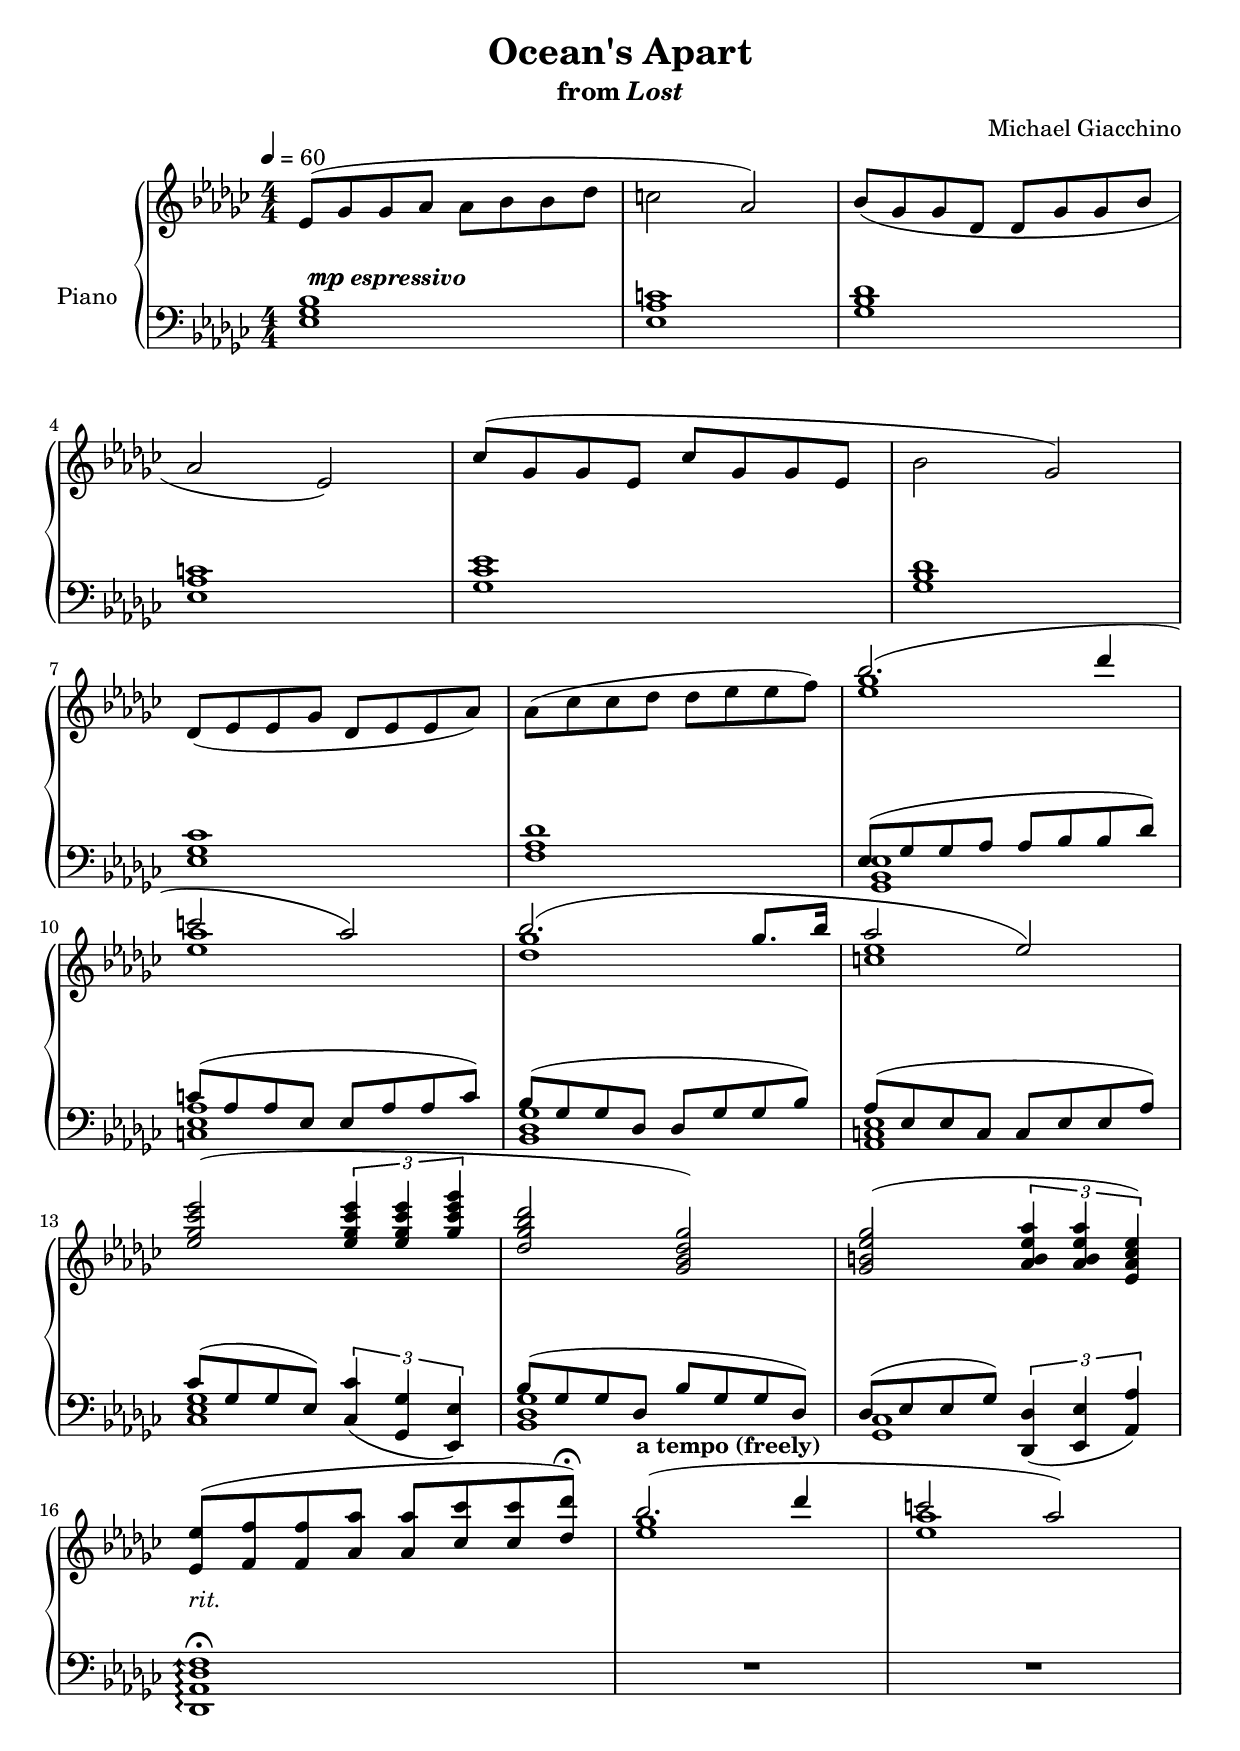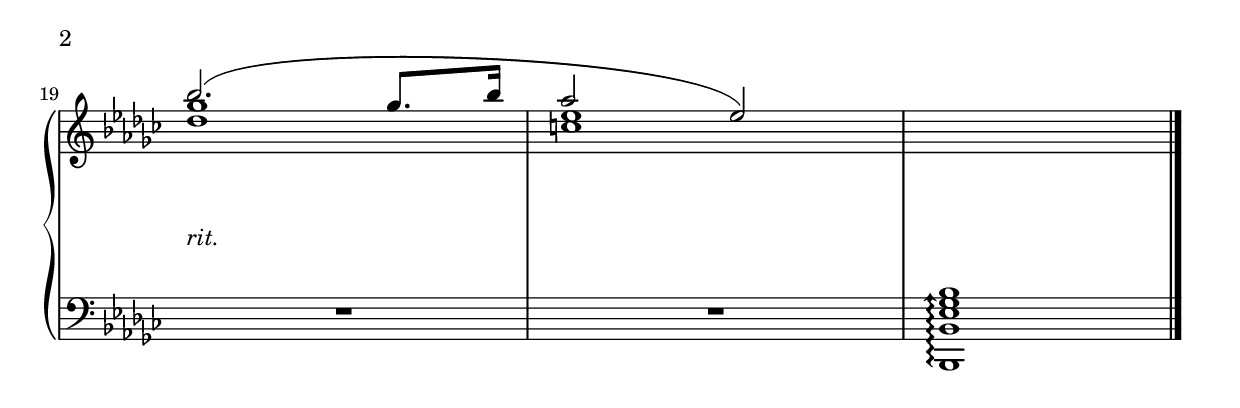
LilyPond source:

\version "2.12.2"

\header {
  title = "Ocean's Apart"
  subtitle = \markup { "from" \italic "Lost" }
  composer = "Michael Giacchino"
}

global = {
  \tempo 4 = 60
  \key ges \major
  \time 4/4
  \numericTimeSignature
}

upper = \relative c' {
  \clef treble
  es8( ges ges as as bes bes des
  c2 as)
  bes8( ges ges des des ges ges bes
  \break

  as2 es)
  ces'8( ges ges es ces' ges ges es
  bes'2 ges)
  \break
  des8( es es ges des es es as)
  as( ces ces des des es es f)

  <<
    {
      bes2.( des4
      \break

      c2 as)
      bes2.( ges8. bes16
      as2 es)
      \break

      <es ges ces es>2( \times 2/3 { <es ges ces es>4 <es ges ces es> <ges ces es ges> }
      <des ges bes des>2 <ges, bes des ges>)
      <ges b es ges>2( \times 2/3 { <as b es as>4 <as b es as> <es as ces es>) }
      \break

      <es' es,>8( <f f,> <f f,> <as as,>
      <as as,>8 <ces ces,> <ces ces,> <des des,>\fermata)
      bes2.^\markup { \bold "a tempo (freely)" }( des4
      c2 as)

      \break
      bes2.( ges8. bes16
      as2 es)
    }
  \\
    {
      <ges es>1
      <as es>
      <ges des>
      <es c>

      s1*4
      <es ges>1
      <es as>
      <ges des>
      <c, es>
    }
  >>

  s1
  \bar "|."
}

lower = \relative c {
  \clef bass
  <es ges bes>1
  <es as c>
  <ges bes des>
  <es as c>

  <ges ces es>
  <ges bes des>
  <es ges ces>
  <f as des>

  <<
    {
      es8( ges ges as as bes bes des)
      c( as as es es as as c)
      bes( ges ges des des ges ges bes)
      as( es es c c es es as)
      ces( ges ges es)
      \times 2/3 { <ces ces'>4_( <ges ges'> <es es'>) }
      bes''8( ges ges des bes' ges ges des)
      des8( es es ges) \times 2/3 { <des, des'>4_( <es es'> <as as'>) }
    }
  \\
    {
      <ges bes es>1
      <c es as>
      <ges' des bes>
      <es c as>
      <ces es ges>
      <ges' des bes>
      <ges, ces>
    }
  >>

  \arpeggioArrowUp
  <f' des as des,>1\arpeggio\fermata
  R1*4
  <bes ges es bes bes,>1\arpeggio
  \bar "|."
}

dynamics = {
  s32 s32*30-\markup{ \dynamic "mp" \bold \italic "espressivo" } s32
  s1*5
  s1\<
  s8 s8*2 s8\! s8\mf\> s8*2 s8\!
  s32 s32*30\mp s32
  s1*2
  s8\< s8*6 s8\!
  s1\f
  s1*2
  s32*2^"rit." s32*2\> s8*6 s8\!
  s32 s32*30\p s32
  s1
  s1-\markup { \italic "rit." }
}

pedal = {
}

\score {
  \new PianoStaff = "PianoStaff_pf" <<
    \set PianoStaff.instrumentName = #"Piano"
    \new Staff = "Staff_pfUpper" << \global \upper >>
    \new Dynamics = "Dynamics_pf" \dynamics
    \new Staff = "Staff_pfLower" << \global \lower >>
    \new Dynamics = "pedal" \pedal
  >>

  \layout {
    % define Dynamics context
    \context {
      \type "Engraver_group"
      \name Dynamics
      \alias Voice
      \consists "Output_property_engraver"
      \consists "Piano_pedal_engraver"
      \consists "Script_engraver"
      \consists "New_dynamic_engraver"
      \consists "Dynamic_align_engraver"
      \consists "Text_engraver"
      \consists "Skip_event_swallow_translator"
      \consists "Axis_group_engraver"

      \override DynamicLineSpanner #'Y-offset = #0
      \override TextScript #'font-shape = #'italic
      \override VerticalAxisGroup #'minimum-Y-extent = #'(-1 . 1)
    }
    % modify PianoStaff context to accept Dynamics context
    \context {
      \PianoStaff
      \accepts Dynamics
    }
  }
}

\score {
  \unfoldRepeats {
    \new PianoStaff = "PianoStaff_pf" <<
      \new Staff = "Staff_pfUpper" << \global \upper \dynamics \pedal >>
      \new Staff = "Staff_pfLower" << \global \lower \dynamics \pedal >>
    >>
  }
  \midi {
    % the following is a workaround to prevent multiple voices from being
    % lumped into the same channel, which would inhibit overlapping notes
    \context {
      \Staff \remove "Staff_performer"
    }
    \context {
      \Voice \consists "Staff_performer"
    }
  }
}
